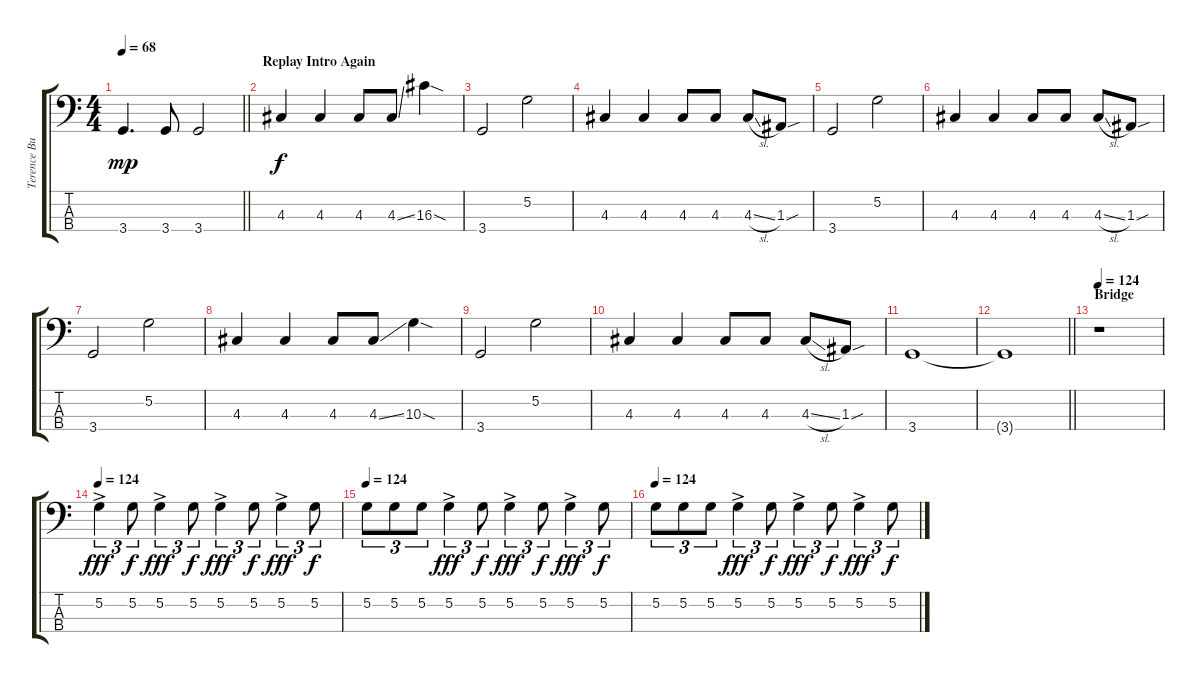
\track ("Terence Butler" "Terence Bu") {instrument electricbassfinger}
\staff {score tabs}
\tuning (G2 D2 A1 E1) {hide}
\ts (4 4)
\tempo 68
\clef f4
\barLineRight lightlight
\ks c
3.4.4{d dy mp} 3.4.8 3.4.2 |
\section ("" "Replay Intro Again")
4.3.4{dy f} 4.3.4 4.3.8 4.3{ss}.8 16.3{sod}.4 |
3.4.2 5.2.2 |
4.3.4 4.3.4 4.3.8 4.3.8 4.3{sl}.8 1.3{sou}.8 |
3.4.2 5.2.2 |
4.3.4 4.3.4 4.3.8 4.3.8 4.3{sl}.8 1.3{sou}.8 |
3.4.2 5.2.2 |
4.3.4 4.3.4 4.3.8 4.3{ss}.8 10.3{sod}.4 |
3.4.2 5.2.2 |
4.3.4 4.3.4 4.3.8 4.3.8 4.3{sl}.8 1.3{sou}.8 |
3.4.1 |
\barLineRight lightlight
3.4{t}.1 |
\section ("" "Bridge")
\tempo 124
r.1 |
\tempo 124
5.2{ac}.4{tu (3 2) dy fff} 5.2.8{tu (3 2) dy f} 5.2{ac}.4{tu (3 2) dy fff} 5.2.8{tu (3 2) dy f} 5.2{ac}.4{tu (3 2) dy fff} 5.2.8{tu (3 2) dy f} 5.2{ac}.4{tu (3 2) dy fff} 5.2.8{tu (3 2) dy f} |
\tempo 124
5.2.8{tu (3 2)} 5.2.8{tu (3 2)} 5.2.8{tu (3 2)} 5.2{ac}.4{tu (3 2) dy fff} 5.2.8{tu (3 2) dy f} 5.2{ac}.4{tu (3 2) dy fff} 5.2.8{tu (3 2) dy f} 5.2{ac}.4{tu (3 2) dy fff} 5.2.8{tu (3 2) dy f} |
\tempo 124
5.2.8{tu (3 2)} 5.2.8{tu (3 2)} 5.2.8{tu (3 2)} 5.2{ac}.4{tu (3 2) dy fff} 5.2.8{tu (3 2) dy f} 5.2{ac}.4{tu (3 2) dy fff} 5.2.8{tu (3 2) dy f} 5.2{ac}.4{tu (3 2) dy fff} 5.2.8{tu (3 2) dy f}
